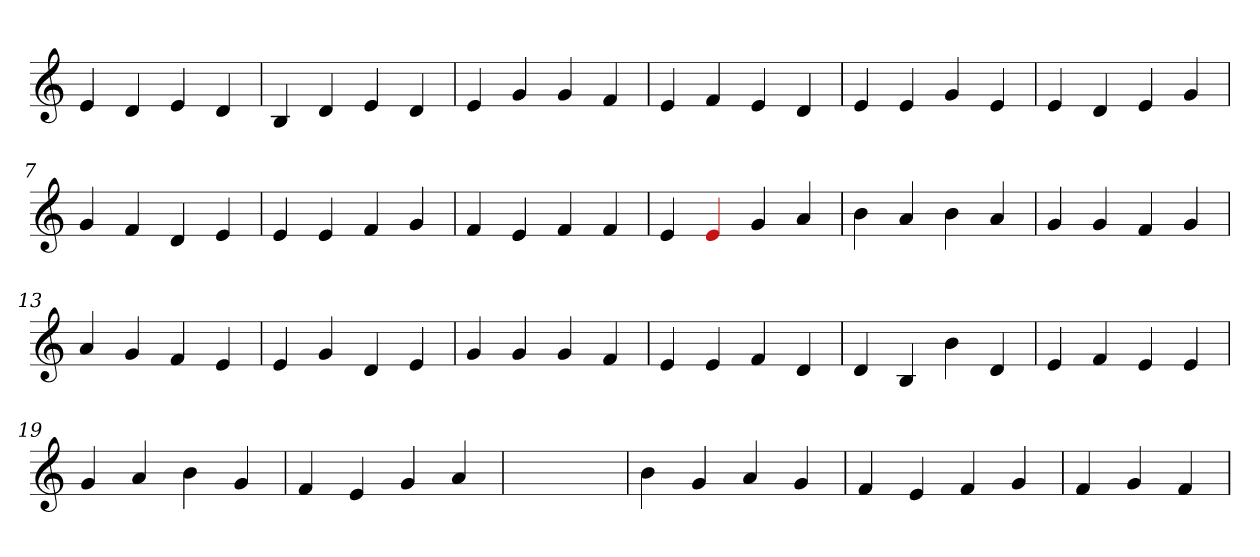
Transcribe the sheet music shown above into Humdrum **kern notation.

**kern
*part1
*staff1
*clefG2
=1
4e
4d
4e
4d
=2
4B
4d
4e
4d
=3
4e
4g
4g
4f
=4
4e
4f
4e
4d
=5
4e
4e
4g
4e
=6
4e
4d
4e
4g
=7
4g
4f
4d
4e
=8
4e
4e
4f
4g
=9
4f
4e
4f
4f
=10
4e
4Re
4g
4a
=11
4b
4a
4b
4a
=12
4g
4g
4f
4g
=13
4a
4g
4f
4e
=14
4e
4g
4d
4e
=15
4g
4g
4g
4f
=16
4e
4e
4f
4d
=17
4d
4B
4b
4d
=18
4e
4f
4e
4e
=19
4g
4a
4b
4g
=20
4f
4e
4g
4a
=21
1ryy
=21
4b
4g
4a
4g
=22
4f
4e
4f
4g
=23
4f
4g
4f
=
*-
